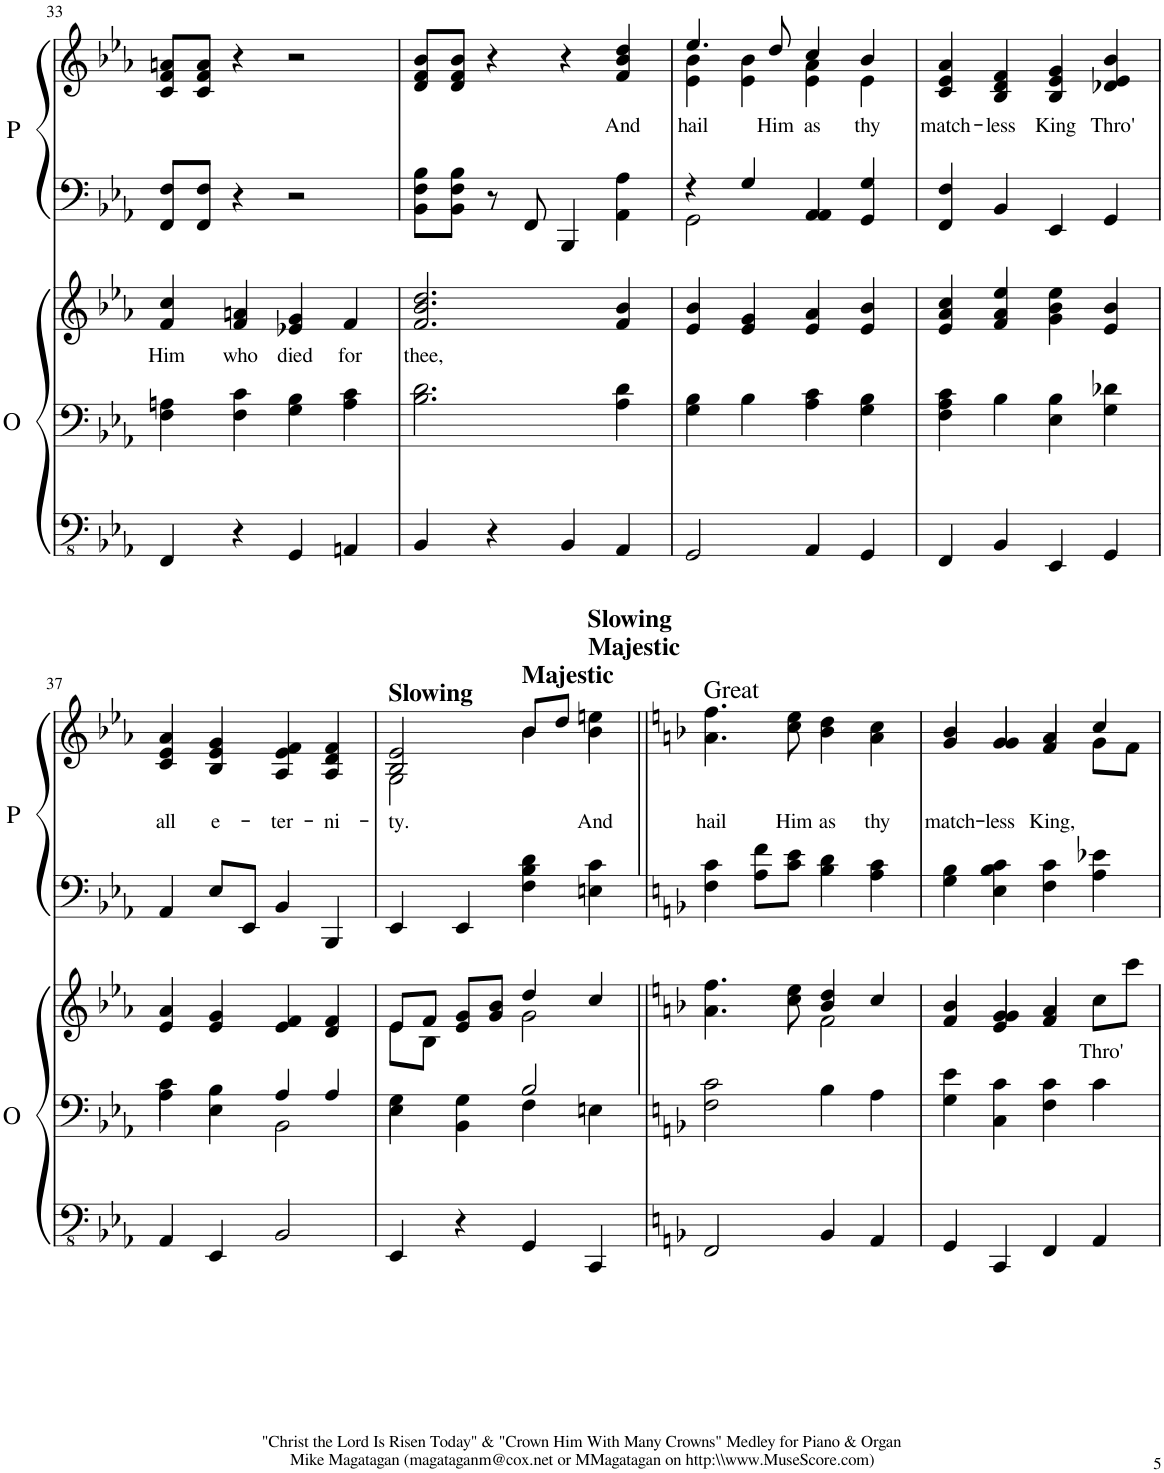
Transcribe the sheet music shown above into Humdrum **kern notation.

**kern	**kern	**kern	**text	**kern	**kern	**text
*part2	*part2	*part2	*part2	*part1	*part1	*part1
*staff5	*staff4	*staff3	*staff3	*staff2	*staff1	*staff1
*I"Organ	*	*	*	*I"Piano	*	*
*I'O	*	*	*	*I'P	*	*
!!LO:PB:g=z
*clefFv4	*clefF4	*clefG2	*	*clefF4	*clefG2	*
*k[b-e-a-]	*k[b-e-a-]	*k[b-e-a-]	*	*k[b-e-a-]	*k[b-e-a-]	*
*M4/4	*M4/4	*M4/4	*	*M4/4	*M4/4	*
=33	=33	=33	=33	=33	=33	=33
!	!	!	!LO:LY:b	!	!	!
4FFF/	4F\ 4An\	4f/ 4cc/	-Him	8FF/ 8F/L	8c/ 8f/ 8an/L	.
.	.	.	.	8FF/ 8F/J	8c/ 8f/ 8a/J	.
!	!	!	!LO:LY:b	!	!	!
4r	4F\ 4c\	4f/ 4an/	who	4r	4r	.
!	!	!	!LO:LY:b	!	!	!
4GGG/	4G\ 4B-\	4e-X/ 4g/	died	2r	2r	.
!	!	!	!LO:LY:b	!	!	!
4AAAn/	4A\ 4c\	4f/	for	.	.	.
=34	=34	=34	=34	=34	=34	=34
!	!	!	!LO:LY:b	!	!	!
4BBB-/	2.B-\ 2.d\	2.f/ 2.b-/ 2.dd/	thee,	8BB-\ 8F\ 8B-\L	8d/ 8f/ 8b-/L	.
.	.	.	.	8BB-\ 8F\ 8B-\J	8d/ 8f/ 8b-/J	.
4r	.	.	.	8r	4r	.
.	.	.	.	8FF/	.	.
4BBB-/	.	.	.	4BBB-/	4r	.
!	!	!	!	!	!	!LO:LY:b
4AAA-/	4A-\ 4d\	4f/ 4b-/	.	4AA-\ 4A-\	4f/ 4b-/ 4dd/	And
=35	=35	=35	=35	=35	=35	=35
*	*	*	*	*^	*	*
!	!	!	!	!	!	!	!LO:LY:b
*	*	*	*	*	*	*^	*
2GGG/	4G\ 4B-\	4e-/ 4b-/	.	4r	2GG\	4.ee-/	4e-\ 4b-\	hail
.	4B-\	4e-/ 4g/	.	4G/	.	.	4e-\ 4b-\	.
!	!	!	!	!	!	!	!	!LO:LY:b
.	.	.	.	.	.	8dd/	.	Him
!	!	!	!	!	!	!	!	!LO:LY:b
4AAA-/	4A-\ 4c\	4e-/ 4a-/	.	4AA-/	4AA-/	4cc/	4e-\ 4a-\	as
!	!	!	!	!	!	!	!	!LO:LY:b
4GGG/	4G\ 4B-\	4e-/ 4b-/	.	4G/	4GG/	4b-/	4e-\	thy
=36	=36	=36	=36	=36	=36	=36	=36	=36
!	!	!	!	!	!	!	!	!LO:LY:b
*	*	*	*	*v	*v	*	*	*
*	*	*	*	*	*v	*v	*
4FFF/	4F\ 4A-\ 4c\	4e-/ 4a-/ 4cc/	.	4FF/ 4F/	4c/ 4e-/ 4a-/	match-
!	!	!	!	!	!	!LO:LY:b
4BBB-/	4B-\	4f/ 4a-/ 4ee-/	.	4BB-/	4B-/ 4d/ 4f/	-less
!	!	!	!	!	!	!LO:LY:b
4EEE-/	4E-\ 4B-\	4g\ 4b-\ 4ee-\	.	4EE-/	4B-/ 4e-/ 4g/	King
!	!	!	!	!	!	!LO:LY:b
4GGG/	4G\ 4d-X\	4e-/ 4b-/	.	4GG/	4d-X/ 4e-/ 4b-/	Thro'
!!LO:LB:g=z
=37	=37	=37	=37	=37	=37	=37
*	*^	*	*	*	*	*
!	!	!	!	!	!	!	!LO:LY:b
4AAA-/	4c\	4A-\	4e-/ 4a-/	.	4AA-/	4c/ 4e-/ 4a-/	all
!	!	!	!	!	!	!	!LO:LY:b
4EEE-/	4B-\	4E-\	4e-/ 4g/	.	8E-/L	4B-/ 4e-/ 4g/	e-
.	.	.	.	.	8EE-/J	.	.
!	!	!	!	!	!	!	!LO:LY:b
2BBB-/	4A-/	2BB-\	4e-/ 4f/	.	4BB-/	4A-/ 4e-/ 4f/	-ter-
!	!	!	!	!	!	!	!LO:LY:b
.	4A-/	.	4d/ 4f/	.	4BBB-/	4A-/ 4d/ 4f/	-ni-
=38	=38	=38	=38	=38	=38	=38	=38
*	*	*	*^	*	*	*	*
!	!	!	!	!	!	!	!LO:TX:a:B:t=Slowing	!
!	!	!	!	!	!	!	!	!LO:LY:b
*	*	*	*	*	*	*	*^	*
4EEE-/	4G\	4E-\	8e-/L	8e-\L	.	4EE-/	2B-/ 2e-/	2G\	-ty.
.	.	.	8f/J	8B-\J	.	.	.	.	.
4r	4G\	4BB-\	8e-/ 8g/L	4ryy	.	4EE-/	.	.	.
.	.	.	8g/ 8b-/J	.	.	.	.	.	.
!	!	!	!	!	!	!	!LO:TX:a:B:t=Majestic	!	!
4GGG/	2B-/	4F\	4dd/	2g\	.	4F\ 4B-\ 4d\	8b-/L	4b-\	.
.	.	.	.	.	.	.	8dd/J	.	.
!	!	!	!	!	!	!	!LO:TX:a:B:t=Majestic	!	!
!	!	!	!	!	!	!	!LO:TX:a:B:t=Slowing	!	!
!	!	!	!	!	!	!	!	!	!LO:LY:b
4CCC/	.	4En\	4cc/	.	.	4En\ 4c\	4een\	4b-\	And
*	*v	*v	*	*	*	*	*v	*v	*
=39||	=39||	=39||	=39||	=39||	=39||	=39||	=39||
*k[b-]	*k[b-]	*k[b-]	*	*	*k[b-]	*k[b-]	*
*	*^	*	*	*	*	*^	*
!	!	!	!	!	!	!	!LO:TX:a:t=Great	!	!
!	!	!	!	!	!	!	!	!	!LO:LY:b
*	*v	*v	*	*	*	*	*v	*v	*
2FFF/	2F\ 2c\	4.a\ 4.ff\	2ryy	.	4F\ 4c\	4.a\ 4.ff\	hail
.	.	.	.	.	8A\ 8f\L	.	.
!	!	!	!	!	!	!	!LO:LY:b
.	.	8cc\ 8ee\	.	.	8c\ 8e\J	8cc\ 8ee\	Him
!	!	!	!	!	!	!	!LO:LY:b
4BBB-/	4B-\	4b-/ 4dd/	2f\	.	4B-\ 4d\	4b-\ 4dd\	as
!	!	!	!	!	!	!	!LO:LY:b
4AAA/	4A\	4cc/	.	.	4A\ 4c\	4a\ 4cc\	thy
=40	=40	=40	=40	=40	=40	=40	=40
!	!	!	!	!	!	!	!LO:LY:b
*	*	*	*	*	*	*^	*
4GGG/	4G\ 4e\	4b-/	4f/	.	4G\ 4B-\	4b-/	4g/	match-
!	!	!	!	!	!	!	!	!LO:LY:b
4CCC/	4C\ 4c\	4g/	4e/ 4g/	.	4E\ 4B-\ 4c\	4g/	4g/	-less
!	!	!	!	!	!	!	!	!LO:LY:b
4FFF/	4F\ 4c\	4a/	4f/	.	4F\ 4c\	4a/	4f/	King,
!	!	!	!	!LO:LY:b	!	!	!	!
4AAA/	4c\	4ryy	8cc\L	Thro'	4A\ 4e-X\	4cc/	8g\L	.
.	.	.	8ccc\J	.	.	.	8f\J	.
*	*	*v	*v	*	*	*v	*v	*
=	=	=	=	=	=	=
*-	*-	*-	*-	*-	*-	*-
